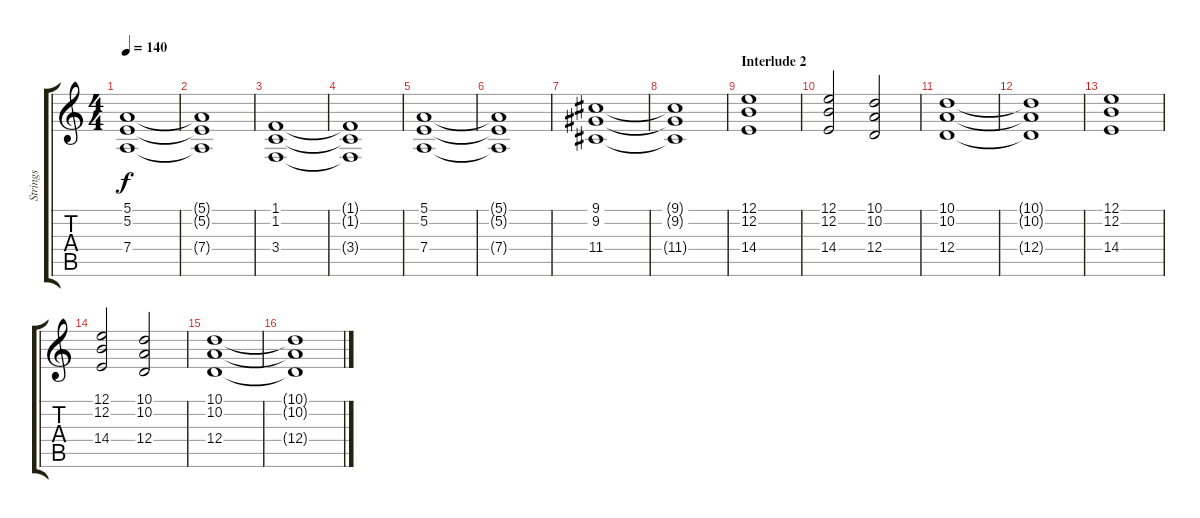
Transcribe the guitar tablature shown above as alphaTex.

\track ("Strings" "Strings") {instrument stringensemble1}
\staff {score tabs}
\tuning (E4 B3 G3 D3 A2 E2) {hide}
\ts (4 4)
\tempo 140
\clef g2
\ks c
(5.1 5.2 7.4).1{dy f} |
(5.1{t} 5.2{t} 7.4{t}).1 |
(1.1 1.2 3.4).1 |
(1.1{t} 1.2{t} 3.4{t}).1 |
(5.1 5.2 7.4).1 |
(5.1{t} 5.2{t} 7.4{t}).1 |
(9.1 9.2 11.4).1 |
(9.1{t} 9.2{t} 11.4{t}).1 |
\section ("" "Interlude 2")
(12.1 12.2 14.4).1 |
(12.1 12.2 14.4).2 (10.1 10.2 12.4).2 |
(10.1 10.2 12.4).1 |
(10.1{t} 10.2{t} 12.4{t}).1 |
(12.1 12.2 14.4).1 |
(12.1 12.2 14.4).2 (10.1 10.2 12.4).2 |
(10.1 10.2 12.4).1 |
(10.1{t} 10.2{t} 12.4{t}).1
